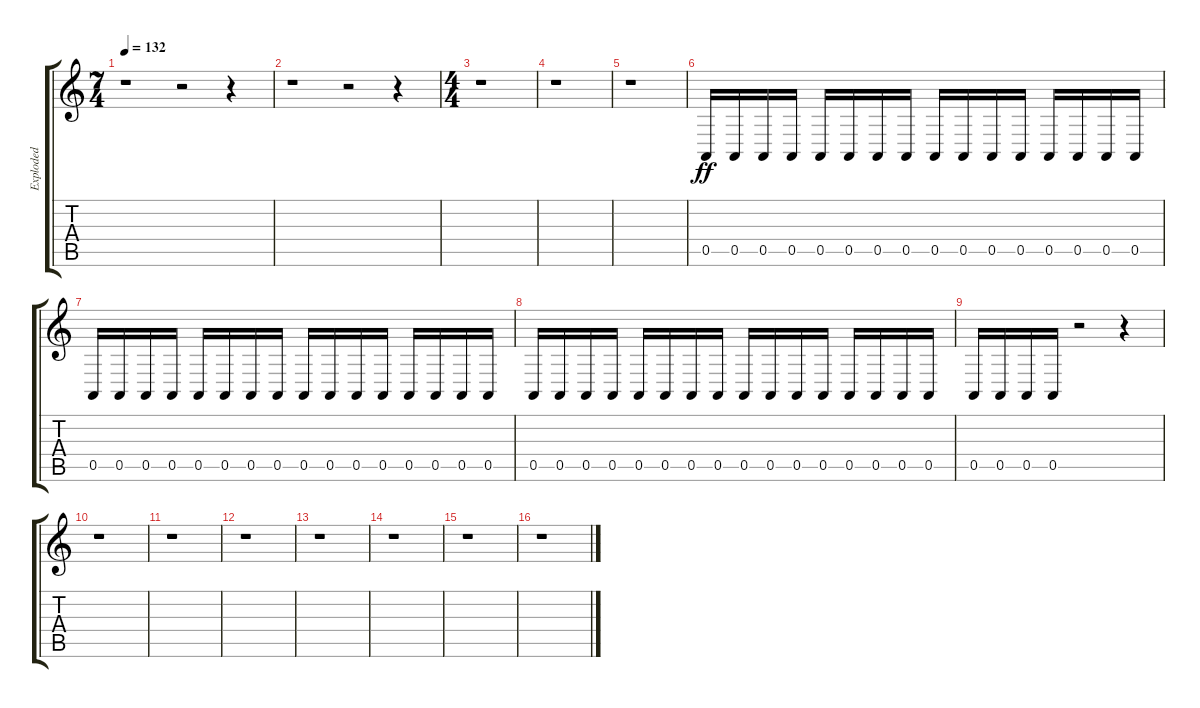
\track ("Exploded" "Exploded") {instrument lead1square}
\staff {score tabs}
\tuning (E4 B3 G3 D3 A2 E2) {hide}
\ts (7 4)
\tempo 132
\clef g2
\ks c
r.1{dy f} r.2 r.4 |
r.1 r.2 r.4 |
\ts (4 4)
r.1 |
r.1 |
r.1 |
0.5.16{dy ff} 0.5.16 0.5.16 0.5.16 0.5.16 0.5.16 0.5.16 0.5.16 0.5.16 0.5.16 0.5.16 0.5.16 0.5.16 0.5.16 0.5.16 0.5.16 |
0.5.16 0.5.16 0.5.16 0.5.16 0.5.16 0.5.16 0.5.16 0.5.16 0.5.16 0.5.16 0.5.16 0.5.16 0.5.16 0.5.16 0.5.16 0.5.16 |
0.5.16 0.5.16 0.5.16 0.5.16 0.5.16 0.5.16 0.5.16 0.5.16 0.5.16 0.5.16 0.5.16 0.5.16 0.5.16 0.5.16 0.5.16 0.5.16 |
0.5.16 0.5.16 0.5.16 0.5.16 r.2 r.4 |
r.1 |
r.1 |
r.1 |
r.1 |
r.1 |
r.1 |
r.1
